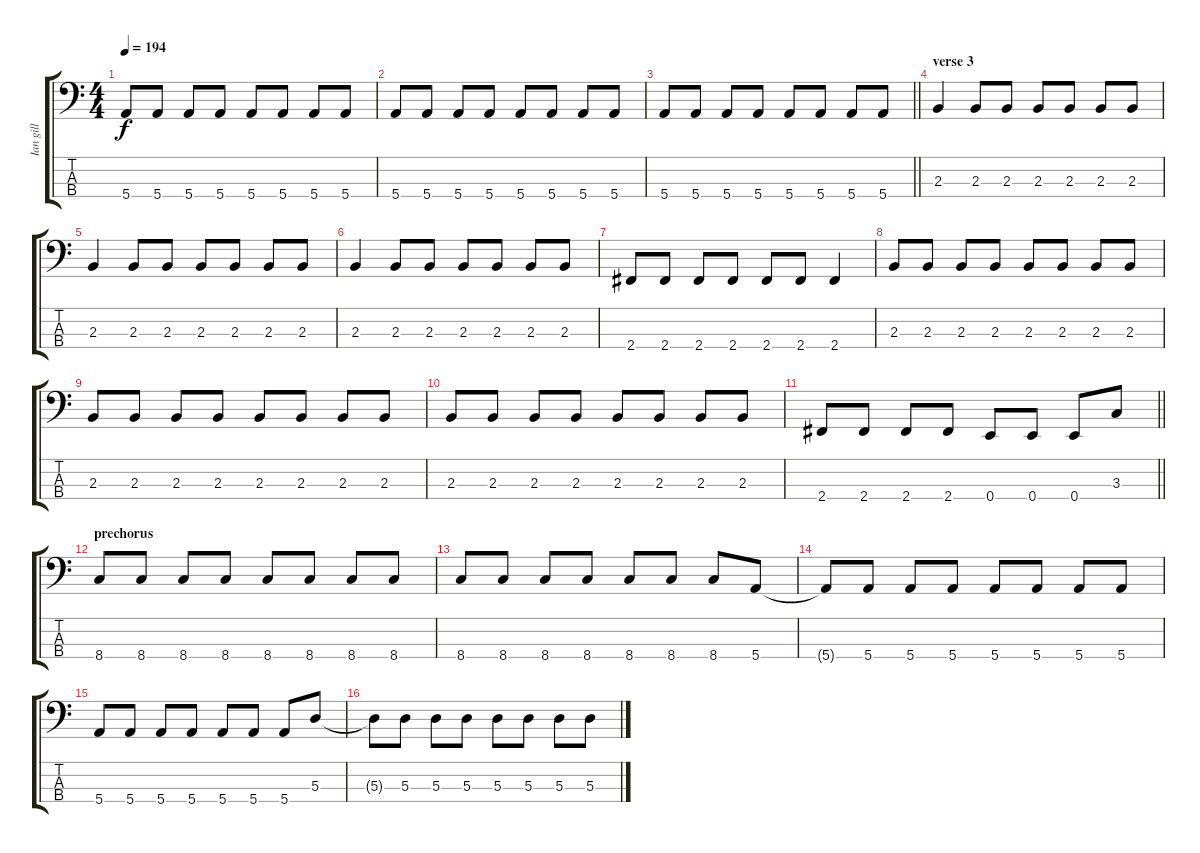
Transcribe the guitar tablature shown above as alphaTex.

\track ("Ian gill" "Ian gill") {instrument electricbasspick}
\staff {score tabs}
\tuning (G2 D2 A1 E1) {hide}
\ts (4 4)
\tempo 194
\clef f4
\ks c
5.4.8{dy f} 5.4.8 5.4.8 5.4.8 5.4.8 5.4.8 5.4.8 5.4.8 |
5.4.8 5.4.8 5.4.8 5.4.8 5.4.8 5.4.8 5.4.8 5.4.8 |
\barLineRight lightlight
5.4.8 5.4.8 5.4.8 5.4.8 5.4.8 5.4.8 5.4.8 5.4.8 |
\section ("" "verse 3")
2.3.4 2.3.8 2.3.8 2.3.8 2.3.8 2.3.8 2.3.8 |
2.3.4 2.3.8 2.3.8 2.3.8 2.3.8 2.3.8 2.3.8 |
2.3.4 2.3.8 2.3.8 2.3.8 2.3.8 2.3.8 2.3.8 |
2.4.8 2.4.8 2.4.8 2.4.8 2.4.8 2.4.8 2.4.4 |
2.3.8 2.3.8 2.3.8 2.3.8 2.3.8 2.3.8 2.3.8 2.3.8 |
2.3.8 2.3.8 2.3.8 2.3.8 2.3.8 2.3.8 2.3.8 2.3.8 |
2.3.8 2.3.8 2.3.8 2.3.8 2.3.8 2.3.8 2.3.8 2.3.8 |
\barLineRight lightlight
2.4.8 2.4.8 2.4.8 2.4.8 0.4.8 0.4.8 0.4.8 3.3.8 |
\section ("" "prechorus")
8.4.8 8.4.8 8.4.8 8.4.8 8.4.8 8.4.8 8.4.8 8.4.8 |
8.4.8 8.4.8 8.4.8 8.4.8 8.4.8 8.4.8 8.4.8 5.4.8 |
5.4{t}.8 5.4.8 5.4.8 5.4.8 5.4.8 5.4.8 5.4.8 5.4.8 |
5.4.8 5.4.8 5.4.8 5.4.8 5.4.8 5.4.8 5.4.8 5.3.8 |
5.3{t}.8 5.3.8 5.3.8 5.3.8 5.3.8 5.3.8 5.3.8 5.3.8
